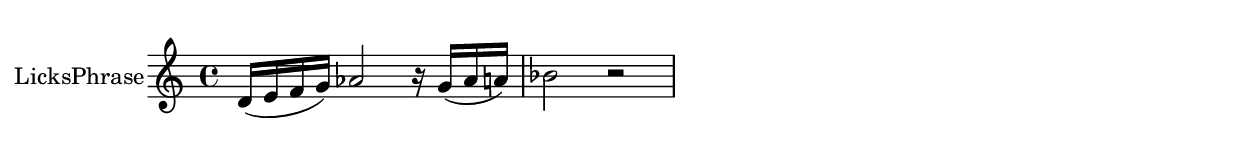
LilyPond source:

% 2017-08-10 16:24

\version "2.19.54"
\language "english"

\header {}

\layout {}

\paper {}

\score {
    \new Score <<
        \context Staff = "LicksPhrase" {
            \set Staff.instrumentName = \markup { LicksPhrase }
            \set Staff.shortInstrumentName = \markup { LicksPhrase }
            {
                \accidentalStyle modern-cautionary
                d'16 [ (
                e'16
                f'16
                g'16 ] )
                af'2
                r16
                g'16 [ (
                af'16
                a'16 ] )
                bf'2
                r2
            }
        }
    >>
}